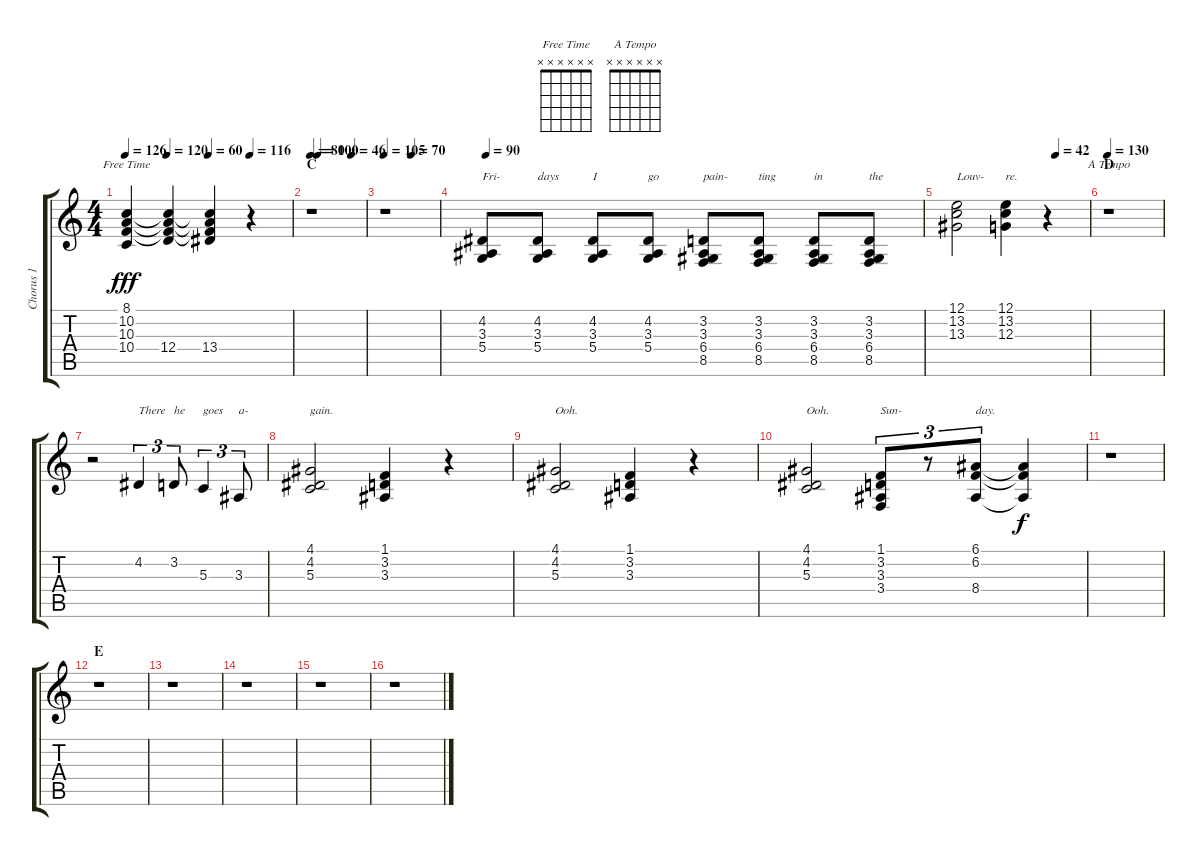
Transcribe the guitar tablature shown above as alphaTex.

\track ("Chorus 1" "Chorus 1") {instrument synthvoice}
\staff {score tabs}
\tuning (E4 B3 G3 D3 A2 E2) {hide}
\chord ("Free Time" x x x x x x) {firstfret 0}
\chord ("A Tempo" x x x x x x) {firstfret 0}
\ts (4 4)
\tempo 126
\tempo (120 0.25)
\tempo (60 0.5)
\tempo (116 0.75)
\clef g2
\ks c
(8.1 10.2 10.3 10.4).4{ch "Free Time" dy fff} (8.1{t} 10.2{t} 10.3{t} 12.4).4 (8.1{t} 10.2{t} 10.3{t} 13.4).4 r.4 |
\section ("" "C")
\tempo 80
\tempo (100 0.125)
\tempo (46 0.75)
r.1 |
\tempo 105
\tempo (70 0.5)
r.1 |
\tempo 90
(4.2 3.3 5.4).8{txt "Fri-"} (4.2 3.3 5.4).8{txt "days"} (4.2 3.3 5.4).8{txt "I"} (4.2 3.3 5.4).8{txt "go"} (3.2 3.3 6.4 8.5).8{txt "pain-"} (3.2 3.3 6.4 8.5).8{txt "ting"} (3.2 3.3 6.4 8.5).8{txt "in"} (3.2 3.3 6.4 8.5).8{txt "the"} |
\tempo (42 0.75)
(12.1 13.2 13.3).2{txt "Louv-"} (12.1 13.2 12.3).4{txt "re."} r.4 |
\section ("" "D")
\tempo 130
r.1{ch "A Tempo"} |
r.2 4.2.4{tu (3 2) txt "There"} 3.2.8{tu (3 2) txt "he"} 5.3.4{tu (3 2) txt "goes"} 3.3.8{tu (3 2) txt "a-"} |
(4.1 4.2 5.3).2{txt "gain."} (1.1 3.2 3.3).4 r.4 |
(4.1 4.2 5.3).2{txt "Ooh."} (1.1 3.2 3.3).4 r.4 |
(4.1 4.2 5.3).2{txt "Ooh."} (1.1 3.2 3.3 3.4).8{tu (3 2) txt "Sun-"} r.8{tu (3 2)} (6.1 6.2 8.4).8{tu (3 2) txt "day."} (6.1{t} 6.2{t} 8.4{t}).4{dy f} |
r.1 |
\section ("" "E")
r.1 |
r.1 |
r.1 |
r.1 |
r.1
